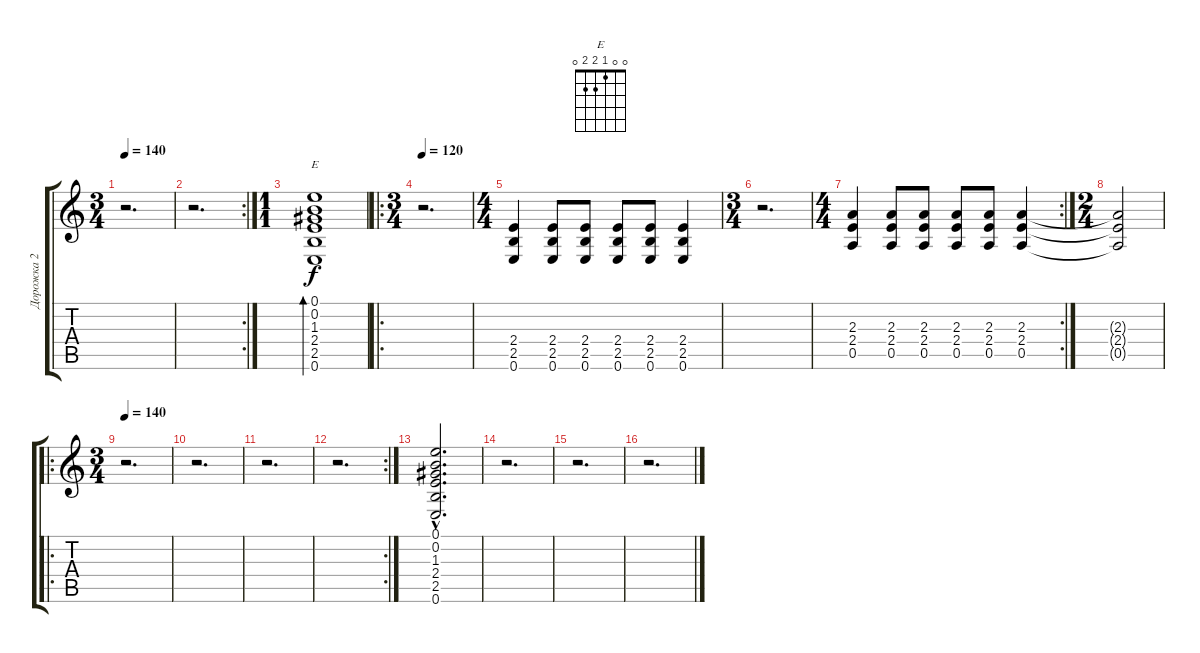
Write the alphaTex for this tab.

\track ("Дорожка 2" "Дорожка 2") {instrument acousticguitarsteel}
\staff {score tabs}
\tuning (E4 B3 G3 D3 A2 E2) {hide}
\chord ("E" 0 0 1 2 2 0)
\ts (3 4)
\tempo 140
\clef g2
\ks c
r.2{d dy f} |
\rc 2
r.2{d} |
\ts (1 1)
(0.1 0.2 1.3 2.4 2.5 0.6).1{bd 480 ch "E"} |
\ro
\ts (3 4)
\tempo 120
r.2{d} |
\ts (4 4)
(2.4 2.5 0.6).4 (2.4 2.5 0.6).8 (2.4 2.5 0.6).8 (2.4 2.5 0.6).8 (2.4 2.5 0.6).8 (2.4 2.5 0.6).4 |
\ts (3 4)
r.2{d} |
\rc 2
\ts (4 4)
(2.3 2.4 0.5).4 (2.3 2.4 0.5).8 (2.3 2.4 0.5).8 (2.3 2.4 0.5).8 (2.3 2.4 0.5).8 (2.3 2.4 0.5).4 |
\ts (2 4)
(2.3{t} 2.4{t} 0.5{t}).2 |
\ro
\ts (3 4)
\tempo 140
r.2{d} |
r.2{d} |
r.2{d} |
\rc 2
r.2{d} |
(0.1{hac} 0.2{hac} 1.3{hac} 2.4{hac} 2.5{hac} 0.6{hac}).2{d} |
r.2{d} |
r.2{d} |
r.2{d}
